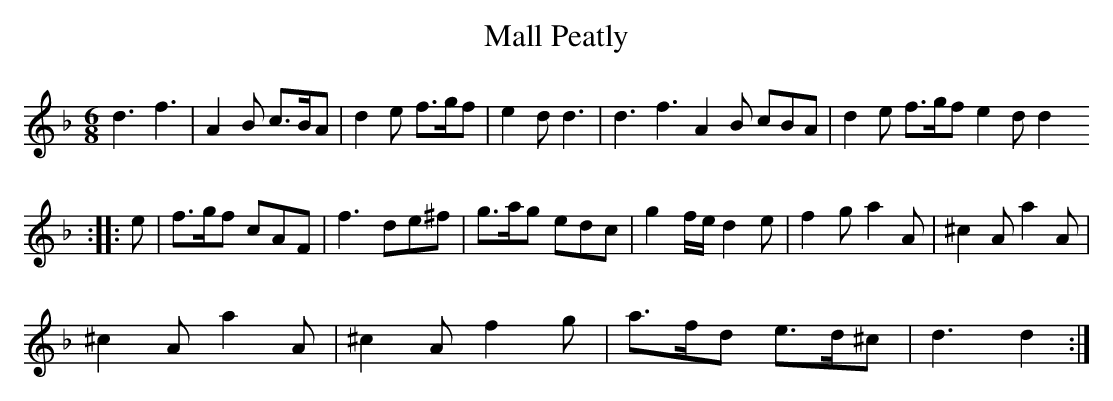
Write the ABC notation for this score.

X:1
T:Mall Peatly
M:6/8
L:1/8
K:F
d3 f3 | A2 B c>BA| d2 e f>gf| e2 d d3| d3 f3 A2 B cBA| d2 e f>gf e2 d d2
:: e|f>gf cAF| f3 de^f| g>ag edc| g2 f/2e/2 d2 e| f2 g a2 A |^c2 A a2 A|
 ^c2 A a2 A |^c2 A f2 g| a>fd e>d^c| d3 d2:|
